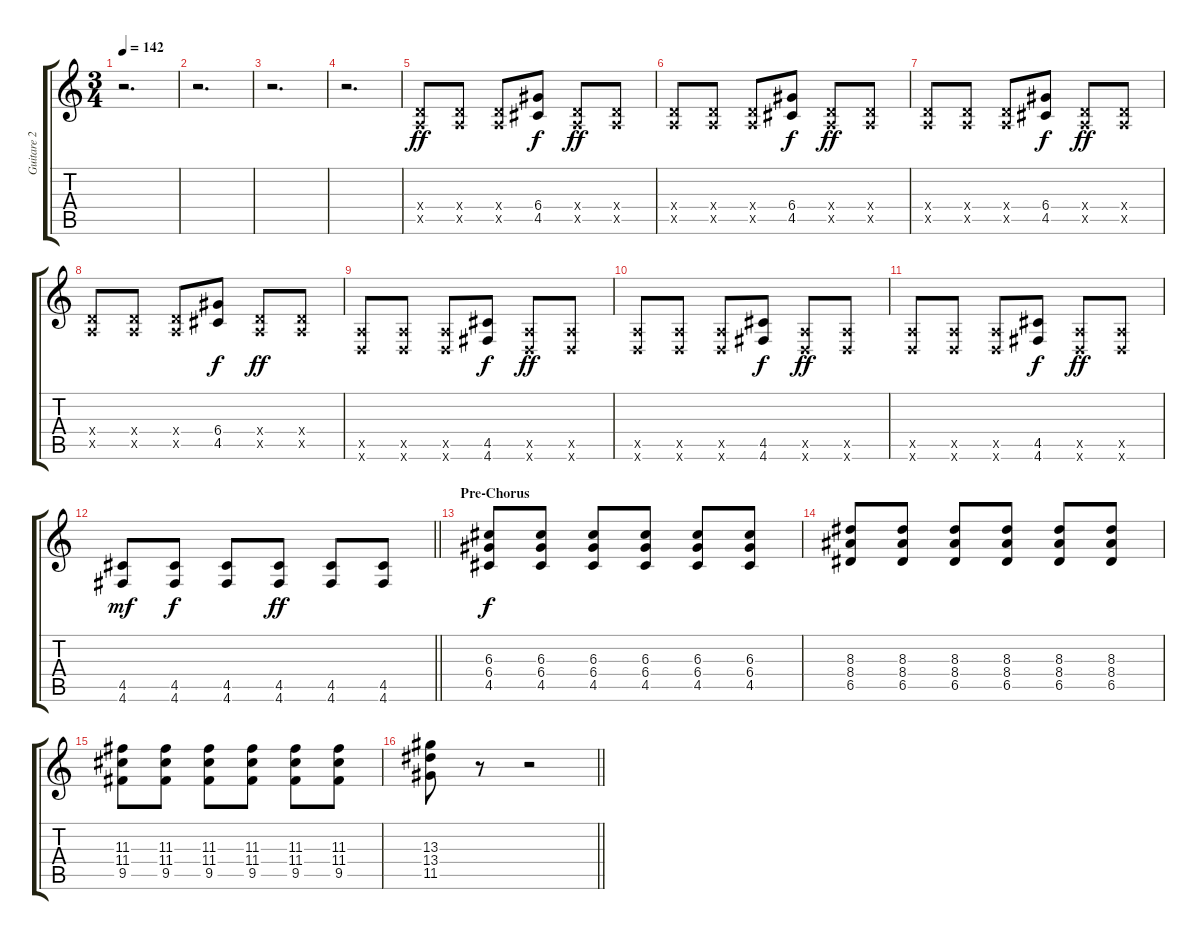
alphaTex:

\track ("Guitare 2" "Guitare 2") {instrument overdrivenguitar}
\staff {score tabs}
\tuning (E4 B3 G3 D3 A2 D2) {hide}
\ts (3 4)
\tempo 142
\clef g2
\ks c
r.2{d dy f volume 12} |
r.2{d} |
r.2{d} |
r.2{d} |
(0.4{x} 0.5{x}).8{dy ff} (0.4{x} 0.5{x}).8 (0.4{x} 0.5{x}).8 (6.4 4.5).8{dy f} (0.4{x} 0.5{x}).8{dy ff} (0.4{x} 0.5{x}).8 |
(0.4{x} 0.5{x}).8 (0.4{x} 0.5{x}).8 (0.4{x} 0.5{x}).8 (6.4 4.5).8{dy f} (0.4{x} 0.5{x}).8{dy ff} (0.4{x} 0.5{x}).8 |
(0.4{x} 0.5{x}).8 (0.4{x} 0.5{x}).8 (0.4{x} 0.5{x}).8 (6.4 4.5).8{dy f} (0.4{x} 0.5{x}).8{dy ff} (0.4{x} 0.5{x}).8 |
(0.4{x} 0.5{x}).8 (0.4{x} 0.5{x}).8 (0.4{x} 0.5{x}).8 (6.4 4.5).8{dy f} (0.4{x} 0.5{x}).8{dy ff} (0.4{x} 0.5{x}).8 |
(0.5{x} 0.6{x}).8 (0.5{x} 0.6{x}).8 (0.5{x} 0.6{x}).8 (4.5 4.6).8{dy f} (0.5{x} 0.6{x}).8{dy ff} (0.5{x} 0.6{x}).8 |
(0.5{x} 0.6{x}).8 (0.5{x} 0.6{x}).8 (0.5{x} 0.6{x}).8 (4.5 4.6).8{dy f} (0.5{x} 0.6{x}).8{dy ff} (0.5{x} 0.6{x}).8 |
(0.5{x} 0.6{x}).8 (0.5{x} 0.6{x}).8 (0.5{x} 0.6{x}).8 (4.5 4.6).8{dy f} (0.5{x} 0.6{x}).8{dy ff} (0.5{x} 0.6{x}).8 |
\barLineRight lightlight
(4.5 4.6).8{dy mf} (4.5 4.6).8{dy f} (4.5 4.6).8 (4.5 4.6).8{dy ff} (4.5 4.6).8 (4.5 4.6).8 |
\section ("" "Pre-Chorus")
(6.3 6.4 4.5).8{dy f} (6.3 6.4 4.5).8 (6.3 6.4 4.5).8 (6.3 6.4 4.5).8 (6.3 6.4 4.5).8 (6.3 6.4 4.5).8 |
(8.3 8.4 6.5).8 (8.3 8.4 6.5).8 (8.3 8.4 6.5).8 (8.3 8.4 6.5).8 (8.3 8.4 6.5).8 (8.3 8.4 6.5).8 |
(11.3 11.4 9.5).8 (11.3 11.4 9.5).8 (11.3 11.4 9.5).8 (11.3 11.4 9.5).8 (11.3 11.4 9.5).8 (11.3 11.4 9.5).8 |
\barLineRight lightlight
(13.3 13.4 11.5).8 r.8 r.2
